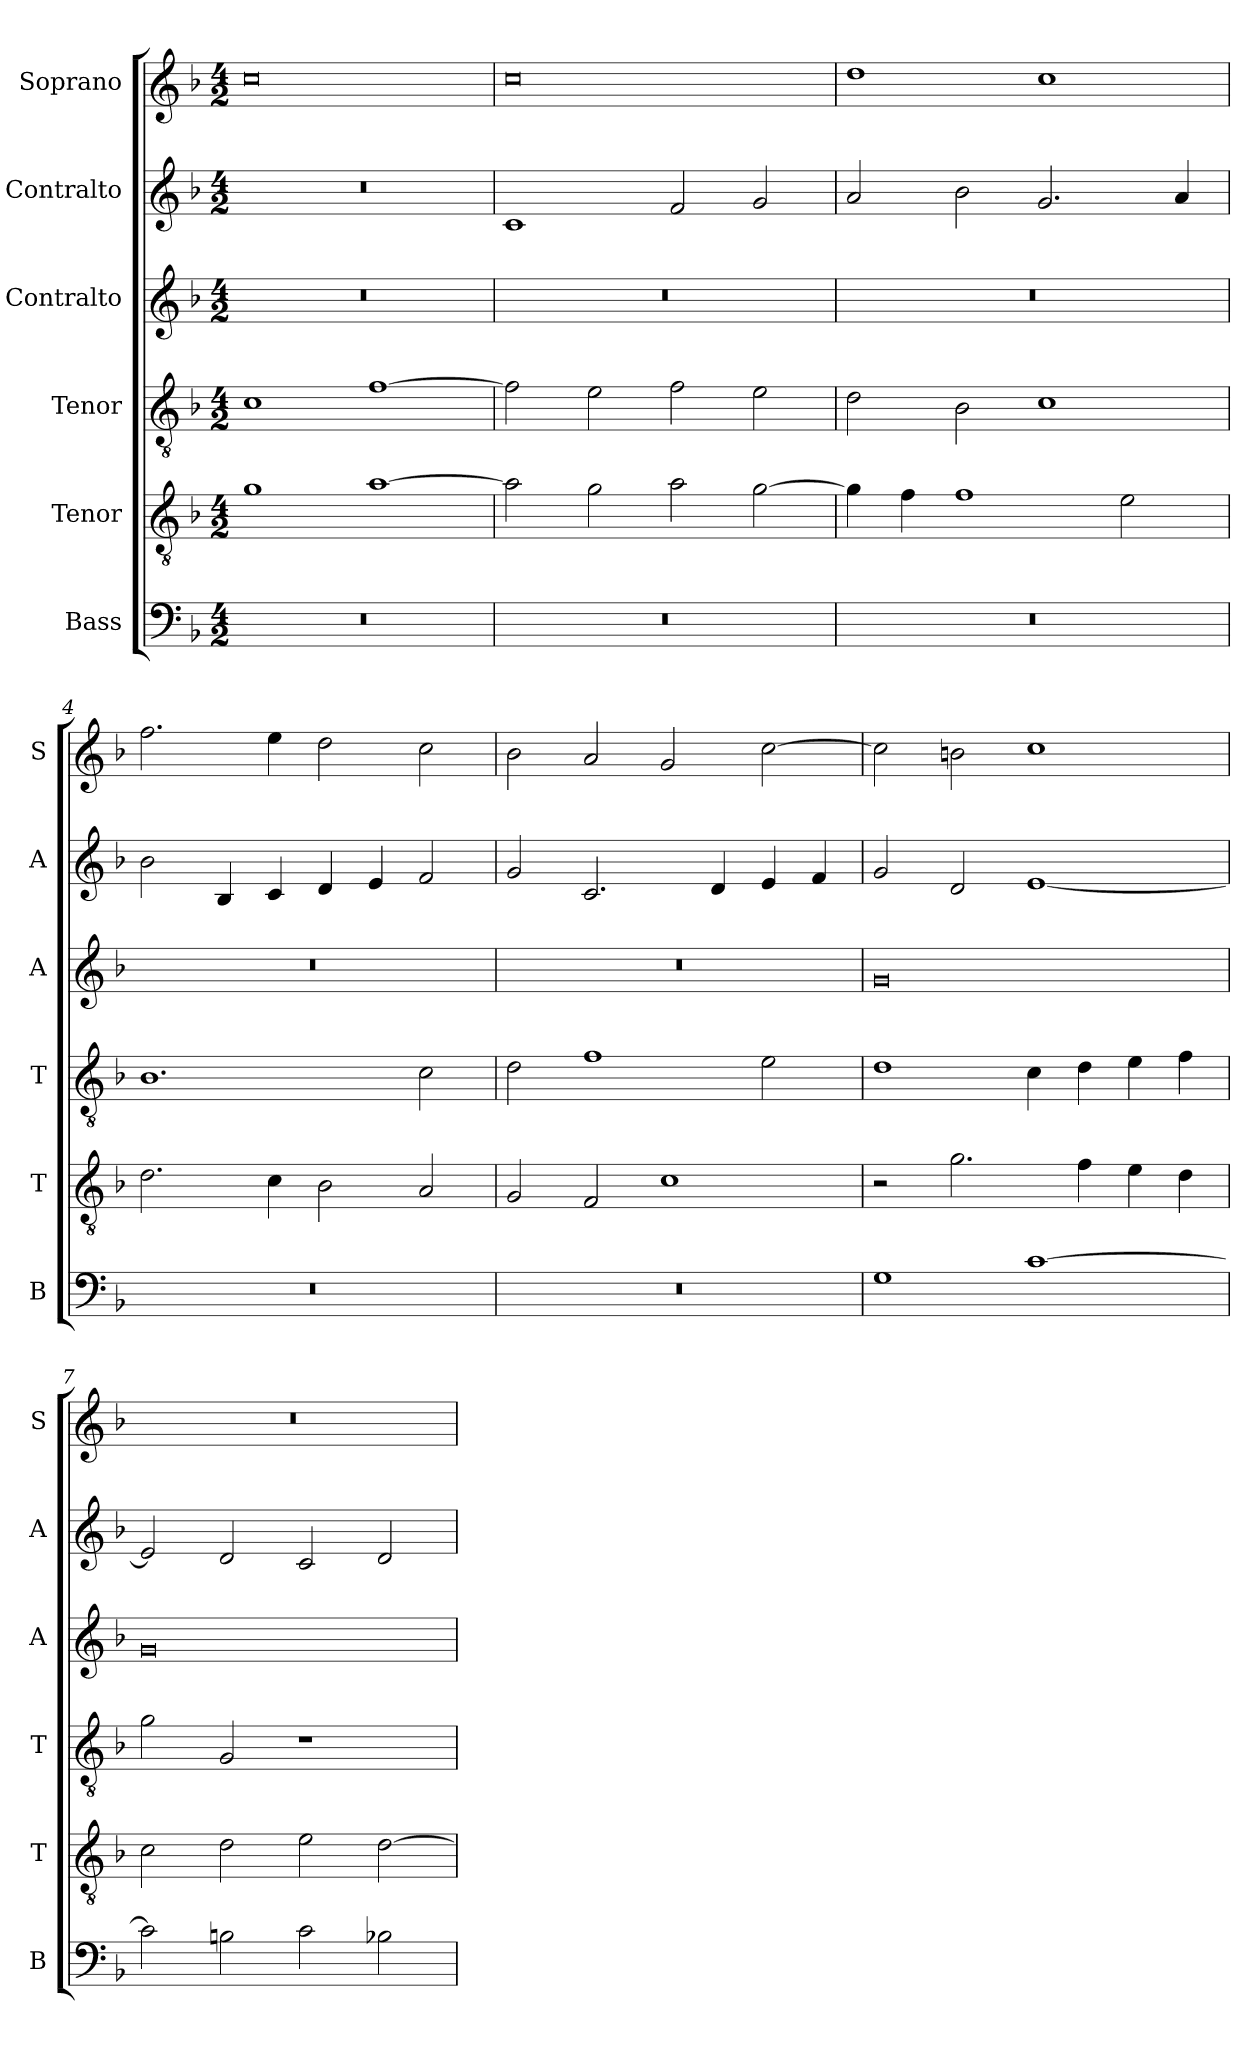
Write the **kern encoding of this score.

**kern	**kern	**kern	**kern	**kern	**kern
*part6	*part5	*part4	*part3	*part2	*part1
*staff6	*staff5	*staff4	*staff3	*staff2	*staff1
*I"Bass	*I"Tenor	*I"Tenor	*I"Contralto	*I"Contralto	*I"Soprano
*I'B	*I'T	*I'T	*I'A	*I'A	*I'S
*clefF4	*clefGv2	*clefGv2	*clefG2	*clefG2	*clefG2
*k[b-]	*k[b-]	*k[b-]	*k[b-]	*k[b-]	*k[b-]
*F:ion	*F:ion	*F:ion	*F:ion	*F:ion	*F:ion
*M4/2	*M4/2	*M4/2	*M4/2	*M4/2	*M4/2
=1	=1	=1	=1	=1	=1
0r	1g	1c	0r	0r	0cc
.	[1a	[1f	.	.	.
=2	=2	=2	=2	=2	=2
0r	2a]	2f]	0r	1c	0cc
.	2g	2e	.	.	.
.	2a	2f	.	2f	.
.	[2g	2e	.	2g	.
=3	=3	=3	=3	=3	=3
0r	4g]	2d	0r	2a	1dd
.	4f	.	.	.	.
.	1f	2B-	.	2b-	.
.	.	1c	.	2.g	1cc
.	2e	.	.	.	.
.	.	.	.	4a	.
=4	=4	=4	=4	=4	=4
0r	2.d	1.B-	0r	2b-	2.ff
.	.	.	.	4B-	.
.	4c	.	.	4c	4ee
.	2B-	.	.	4d	2dd
.	.	.	.	4e	.
.	2A	2c	.	2f	2cc
=5	=5	=5	=5	=5	=5
0r	2G	2d	0r	2g	2b-
.	2F	1f	.	2.c	2a
.	1c	.	.	.	2g
.	.	.	.	4d	.
.	.	2e	.	4e	[2cc
.	.	.	.	4f	.
=6	=6	=6	=6	=6	=6
1G	2r	1d	0g	2g	2cc]
.	2.g	.	.	2d	2bn
[1c	.	4c	.	[1e	1cc
.	4f	4d	.	.	.
.	4e	4e	.	.	.
.	4d	4f	.	.	.
=7	=7	=7	=7	=7	=7
2c]	2c	2g	0g	2e]	0r
2Bn	2d	2G	.	2d	.
2c	2e	1r	.	2c	.
2B-X	[2d	.	.	2d	.
=	=	=	=	=	=
*-	*-	*-	*-	*-	*-
